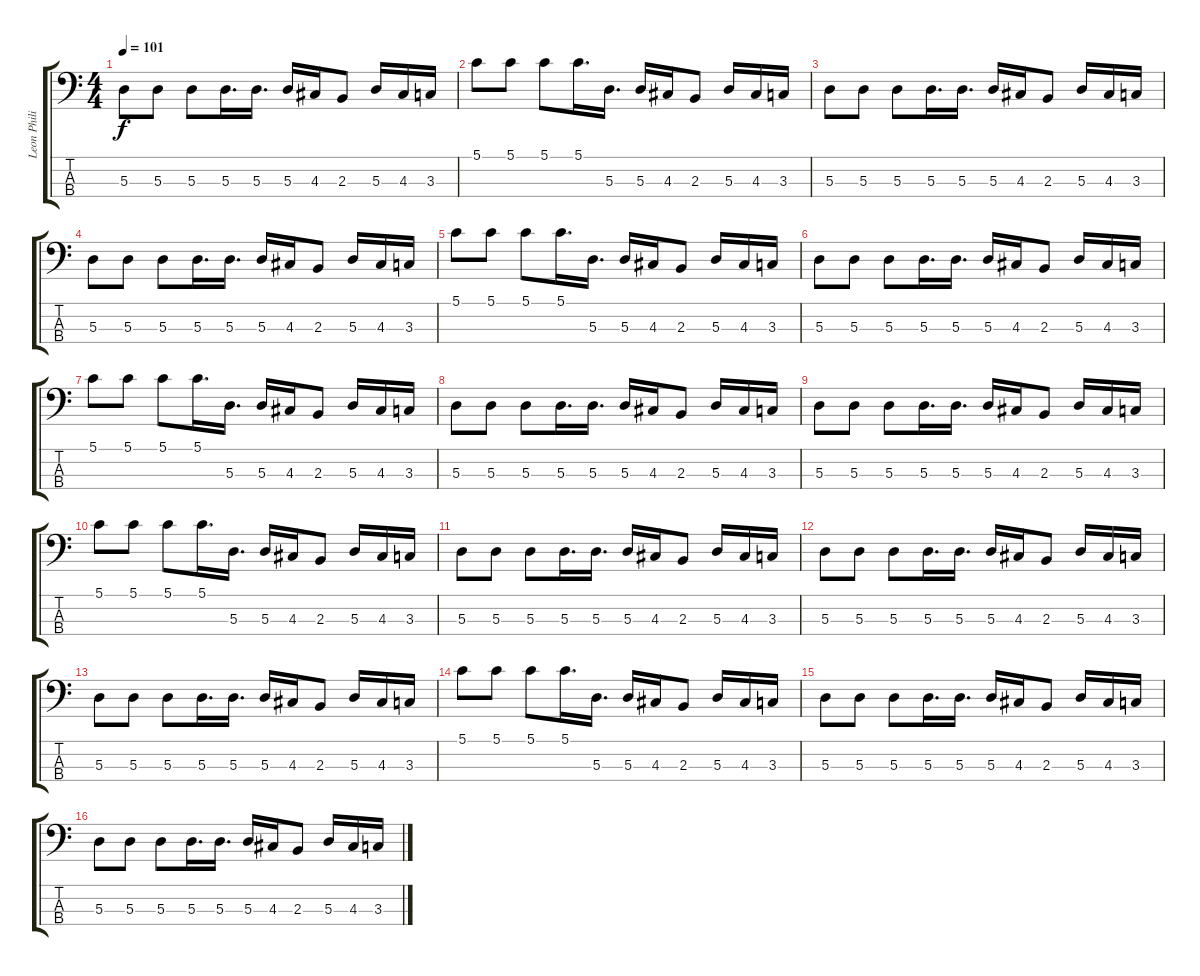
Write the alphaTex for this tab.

\track ("Leon Philips" "Leon Phili") {instrument electricbassfinger}
\staff {score tabs}
\tuning (G2 D2 A1 E1) {hide}
\ts (4 4)
\tempo 101
\clef f4
\ks c
5.3.8{dy f} 5.3.8 5.3.8 5.3.16{d} 5.3.16{d} 5.3.16 4.3.16 2.3.8 5.3.16 4.3.16 3.3.16 |
5.1.8 5.1.8 5.1.8 5.1.16{d} 5.3.16{d} 5.3.16 4.3.16 2.3.8 5.3.16 4.3.16 3.3.16 |
5.3.8 5.3.8 5.3.8 5.3.16{d} 5.3.16{d} 5.3.16 4.3.16 2.3.8 5.3.16 4.3.16 3.3.16 |
5.3.8 5.3.8 5.3.8 5.3.16{d} 5.3.16{d} 5.3.16 4.3.16 2.3.8 5.3.16 4.3.16 3.3.16 |
5.1.8 5.1.8 5.1.8 5.1.16{d} 5.3.16{d} 5.3.16 4.3.16 2.3.8 5.3.16 4.3.16 3.3.16 |
5.3.8 5.3.8 5.3.8 5.3.16{d} 5.3.16{d} 5.3.16 4.3.16 2.3.8 5.3.16 4.3.16 3.3.16 |
5.1.8 5.1.8 5.1.8 5.1.16{d} 5.3.16{d} 5.3.16 4.3.16 2.3.8 5.3.16 4.3.16 3.3.16 |
5.3.8 5.3.8 5.3.8 5.3.16{d} 5.3.16{d} 5.3.16 4.3.16 2.3.8 5.3.16 4.3.16 3.3.16 |
5.3.8 5.3.8 5.3.8 5.3.16{d} 5.3.16{d} 5.3.16 4.3.16 2.3.8 5.3.16 4.3.16 3.3.16 |
5.1.8 5.1.8 5.1.8 5.1.16{d} 5.3.16{d} 5.3.16 4.3.16 2.3.8 5.3.16 4.3.16 3.3.16 |
5.3.8 5.3.8 5.3.8 5.3.16{d} 5.3.16{d} 5.3.16 4.3.16 2.3.8 5.3.16 4.3.16 3.3.16 |
5.3.8 5.3.8 5.3.8 5.3.16{d} 5.3.16{d} 5.3.16 4.3.16 2.3.8 5.3.16 4.3.16 3.3.16 |
5.3.8 5.3.8 5.3.8 5.3.16{d} 5.3.16{d} 5.3.16 4.3.16 2.3.8 5.3.16 4.3.16 3.3.16 |
5.1.8 5.1.8 5.1.8 5.1.16{d} 5.3.16{d} 5.3.16 4.3.16 2.3.8 5.3.16 4.3.16 3.3.16 |
5.3.8 5.3.8 5.3.8 5.3.16{d} 5.3.16{d} 5.3.16 4.3.16 2.3.8 5.3.16 4.3.16 3.3.16 |
5.3.8 5.3.8 5.3.8 5.3.16{d} 5.3.16{d} 5.3.16 4.3.16 2.3.8 5.3.16 4.3.16 3.3.16
